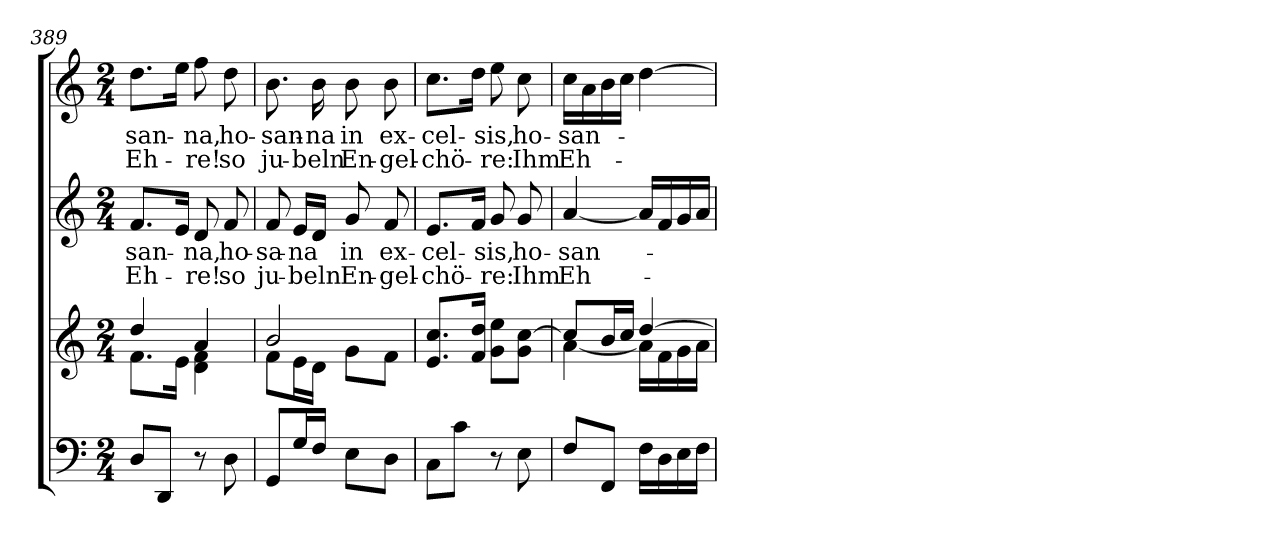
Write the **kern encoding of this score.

**kern	**kern	**kern	**text	**text	**kern	**text	**text
*part3	*part3	*part2	*part2	*part2	*part1	*part1	*part1
*staff4	*staff3	*staff2	*staff2	*staff2	*staff1	*staff1	*staff1
*clefF4	*clefG2	*clefG2	*	*	*clefG2	*	*
*k[]	*k[]	*k[]	*	*	*k[]	*	*
*C:	*C:	*C:	*	*	*C:	*	*
*M2/4	*M2/4	*M2/4	*	*	*M2/4	*	*
=389	=389	=389	=389	=389	=389	=389	=389
*	*^	*	*	*	*	*	*
!	!	!	!	!LO:LY:b	!LO:LY:b	!	!LO:LY:b	!LO:LY:b
8D/L	4dd/	8.f\L	8.f/L	-san-	Eh-	8.dd\L	-san-	Eh-
8DD/J	.	.	.	.	.	.	.	.
.	.	16e\Jk	16e/Jk	.	.	16ee\Jk	.	.
!	!	!	!	!LO:LY:b	!LO:LY:b	!	!LO:LY:b	!LO:LY:b
8r	4a/	4d\ 4f\	8d/	-na,	-re!	8ff\	-na,	-re!
!	!	!	!	!LO:LY:b	!LO:LY:b	!	!LO:LY:b	!LO:LY:b
8D\	.	.	8f/	ho-	so	8dd\	ho-	so
=390	=390	=390	=390	=390	=390	=390	=390	=390
!	!	!	!	!LO:LY:b	!LO:LY:b	!	!LO:LY:b	!LO:LY:b
8GG/L	2b/	8f\L	8f/	-sa-	ju-	8.b\	-san-	ju-
!	!	!	!	!LO:LY:b	!LO:LY:b	!	!	!
16G/L	.	16e\L	16e/LL	-na	-beln	.	.	.
!	!	!	!	!	!	!	!LO:LY:b	!LO:LY:b
16F/JJ	.	16d\JJ	16d/JJ	.	.	16b\	-na	-beln
!	!	!	!	!LO:LY:b	!LO:LY:b	!	!LO:LY:b	!LO:LY:b
8E\L	.	8g\L	8g/	in	En-	8b\	in	En-
!	!	!	!	!LO:LY:b	!LO:LY:b	!	!LO:LY:b	!LO:LY:b
8D\J	.	8f\J	8f/	ex-	-gel-	8b\	ex-	-gel-
=391	=391	=391	=391	=391	=391	=391	=391	=391
!	!	!	!	!LO:LY:b	!LO:LY:b	!	!LO:LY:b	!LO:LY:b
*	*v	*v	*	*	*	*	*	*
8C\L	8.e/ 8.cc/L	8.e/L	-cel-	-chö-	8.cc\L	-cel-	-chö-
8c\J	.	.	.	.	.	.	.
.	16f/ 16dd/Jk	16f/Jk	.	.	16dd\Jk	.	.
!	!	!	!LO:LY:b	!LO:LY:b	!	!LO:LY:b	!LO:LY:b
8r	8g\ 8ee\L	8g/	-sis,	-re:	8ee\	-sis,	-re:
!	!	!	!LO:LY:b	!LO:LY:b	!	!LO:LY:b	!LO:LY:b
8E\	8g\ [8cc\J	8g/	ho-	Ihm	8cc\	ho-	Ihm
!!LO:LB:g=z
=392	=392	=392	=392	=392	=392	=392	=392
*	*^	*	*	*	*	*	*
!	!	!	!	!LO:LY:b	!LO:LY:b	!	!LO:LY:b	!LO:LY:b
8F/L	8cc/L]	[<4a\	[4a/	-san-	Eh-	16cc\LL	-san-	Eh-
.	.	.	.	.	.	16a\	.	.
8FF/J	16b/L	.	.	.	.	16b\	.	.
.	16cc/JJ	.	.	.	.	16cc\JJ	.	.
16F\LL	[>4dd/	16a\LL]	16a/LL]	.	.	[4dd\	.	.
16D\	.	16f\	16f/	.	.	.	.	.
16E\	.	16g\	16g/	.	.	.	.	.
16F\JJ	.	16a\JJ	16a/JJ	.	.	.	.	.
*	*v	*v	*	*	*	*	*	*
=	=	=	=	=	=	=	=
*-	*-	*-	*-	*-	*-	*-	*-
